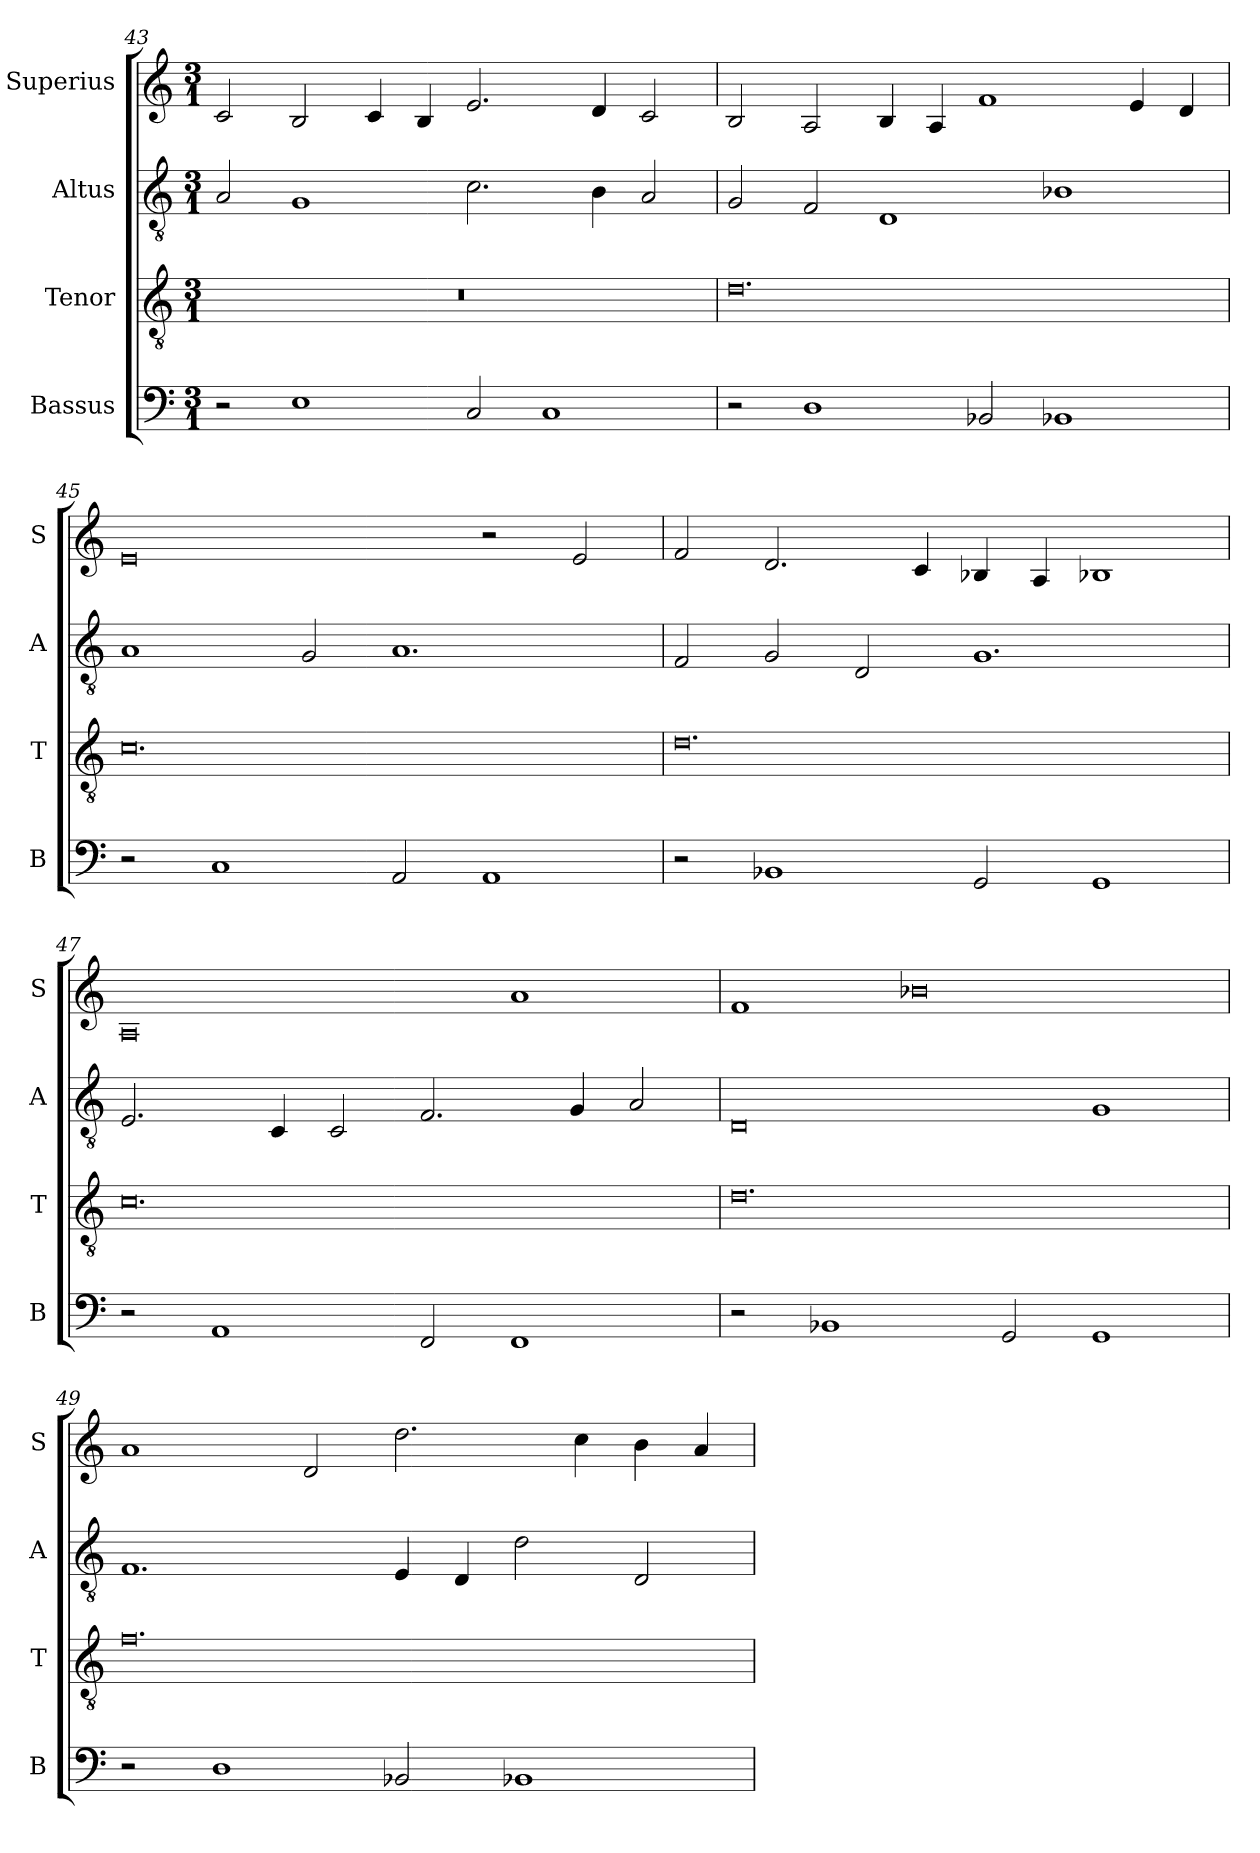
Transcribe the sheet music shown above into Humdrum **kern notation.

**kern	**kern	**kern	**kern
*part4	*part3	*part2	*part1
*staff4	*staff3	*staff2	*staff1
*I"Bassus	*I"Tenor	*I"Altus	*I"Superius
*I'B	*I'T	*I'A	*I'S
*clefF4	*clefGv2	*clefGv2	*clefG2
*k[]	*k[]	*k[]	*k[]
*M3/1	*M3/1	*M3/1	*M3/1
=43	=43	=43	=43
2r	0.r	2A/	2c/
1E	.	1G	2B/
.	.	.	4c/
.	.	.	4B/
2C/	.	2.c\	2.e/
1C	.	.	.
.	.	4B\	4d/
.	.	2A/	2c/
=44	=44	=44	=44
2r	0.d	2G/	2B/
1D	.	2F/	2A/
.	.	1D	4B/
.	.	.	4A/
2BB-X/	.	.	1f
1BB-X	.	1B-X	.
.	.	.	4e/
.	.	.	4d/
=45	=45	=45	=45
2r	0.c	1A	0e
1C	.	.	.
.	.	2G/	.
2AA/	.	1.A	.
1AA	.	.	2r
.	.	.	2e/
=46	=46	=46	=46
2r	0.d	2F/	2f/
1BB-X	.	2G/	2.d/
.	.	2D/	.
.	.	.	4c/
2GG/	.	1.G	4B-X/
.	.	.	4A/
1GG	.	.	1B-X
=47	=47	=47	=47
2r	0.c	2.E/	0A
1AA	.	.	.
.	.	4C/	.
.	.	2C/	.
2FF/	.	2.F/	.
1FF	.	.	1a
.	.	4G/	.
.	.	2A/	.
=48	=48	=48	=48
2r	0.d	0D	1f
1BB-X	.	.	.
.	.	.	0b-X
2GG/	.	.	.
1GG	.	1G	.
=49	=49	=49	=49
2r	0.f	1.F	1a
1D	.	.	.
.	.	.	2d/
2BB-X/	.	4E/	2.dd\
.	.	4D/	.
1BB-X	.	2d\	.
.	.	.	4cc\
.	.	2D/	4b\
.	.	.	4a/
=	=	=	=
*-	*-	*-	*-
